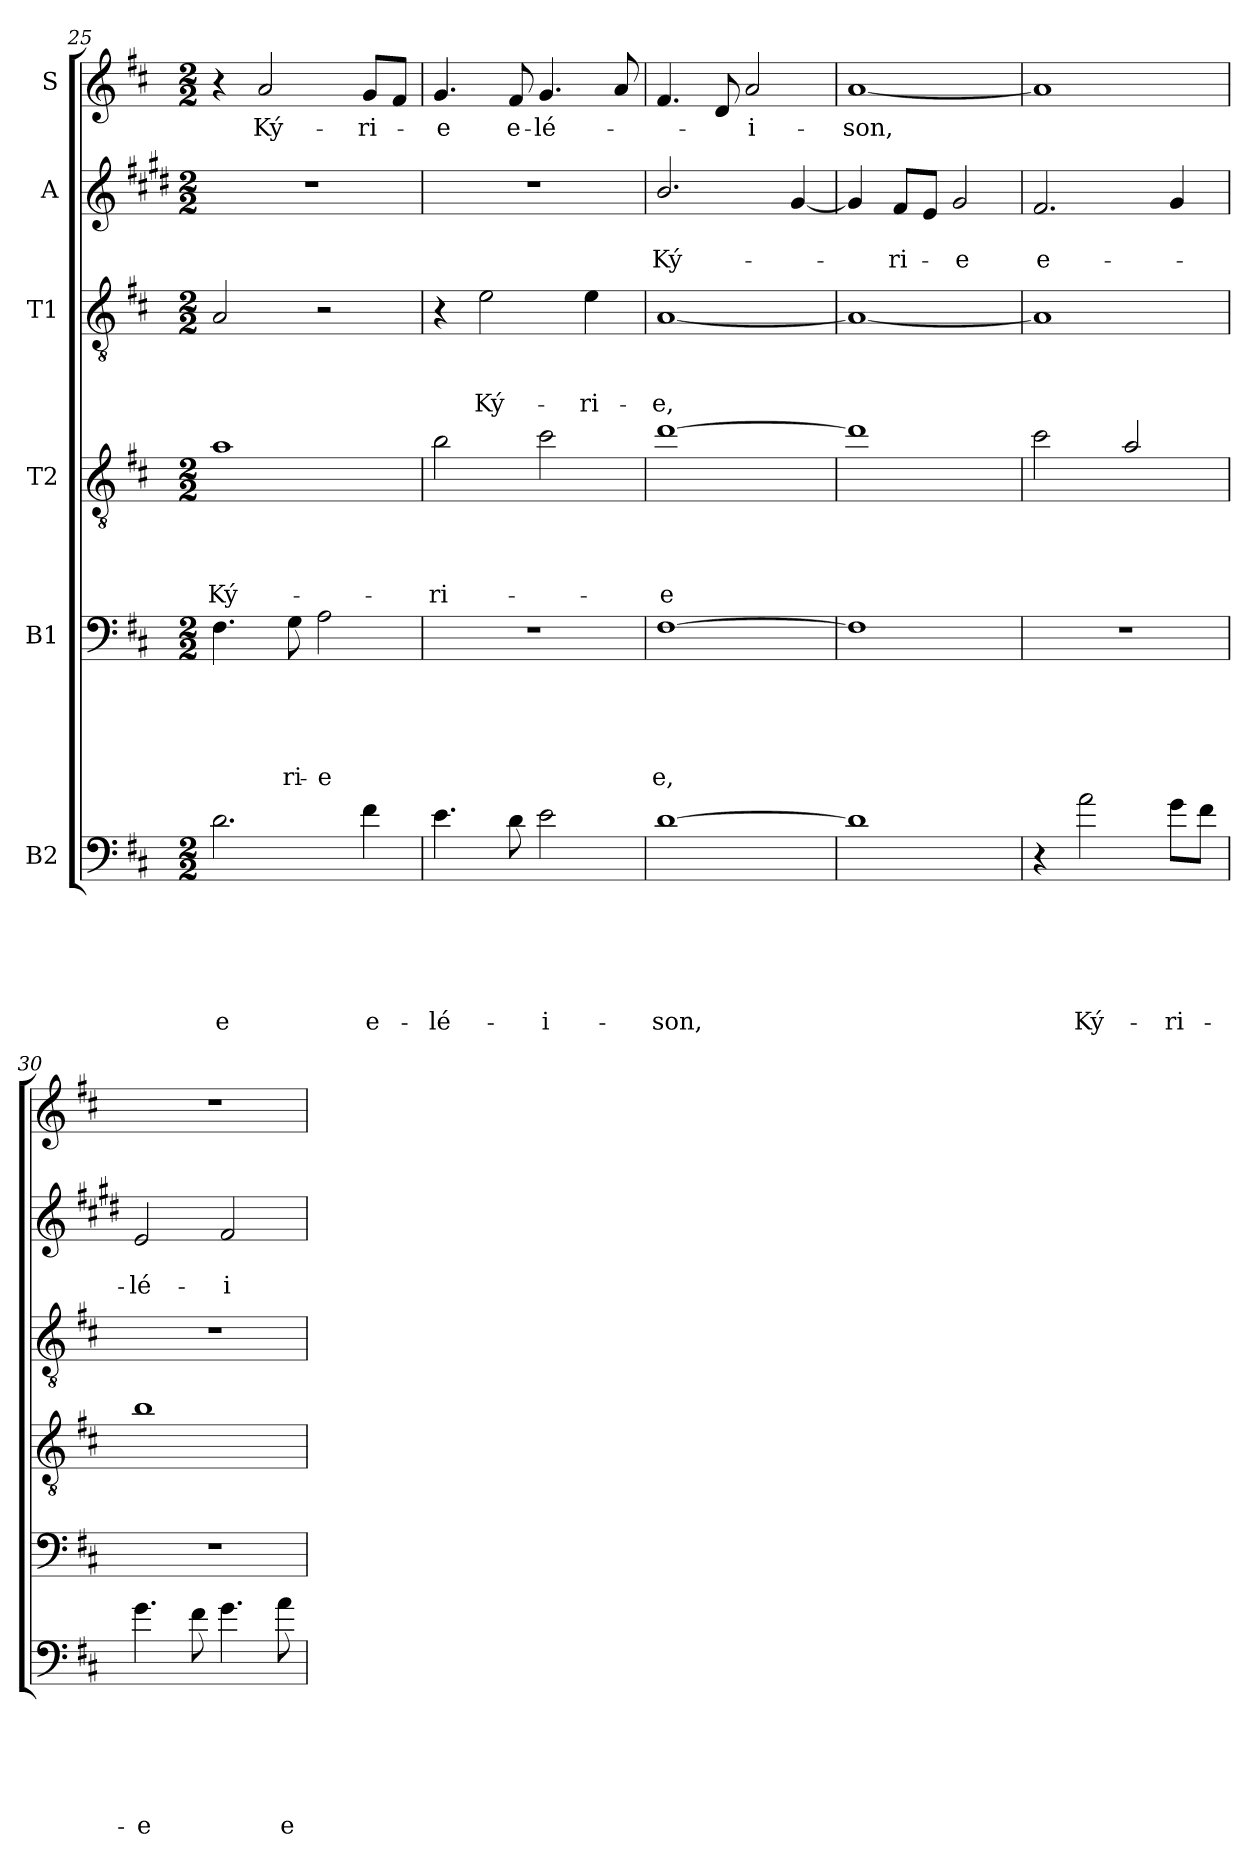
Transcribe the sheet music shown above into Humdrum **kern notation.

**kern	**text	**text	**text	**text	**text	**text	**kern	**text	**text	**text	**text	**text	**kern	**text	**text	**text	**text	**kern	**text	**text	**text	**kern	**text	**text	**kern	**text
*part6	*part6	*part6	*part6	*part6	*part6	*part6	*part5	*part5	*part5	*part5	*part5	*part5	*part4	*part4	*part4	*part4	*part4	*part3	*part3	*part3	*part3	*part2	*part2	*part2	*part1	*part1
*staff6	*staff6	*staff6	*staff6	*staff6	*staff6	*staff6	*staff5	*staff5	*staff5	*staff5	*staff5	*staff5	*staff4	*staff4	*staff4	*staff4	*staff4	*staff3	*staff3	*staff3	*staff3	*staff2	*staff2	*staff2	*staff1	*staff1
*I"B2	*	*	*	*	*	*	*I"B1	*	*	*	*	*	*I"T2	*	*	*	*	*I"T1	*	*	*	*I"A	*	*	*I"S	*
*clefF4	*	*	*	*	*	*	*clefF4	*	*	*	*	*	*clefGv2	*	*	*	*	*clefGv2	*	*	*	*clefG2	*	*	*clefG2	*
*ITrd7c12	*	*	*	*	*	*	*	*	*	*	*	*	*ITrd8c14	*	*	*	*	*	*	*	*	*ITrd1c2	*	*	*	*
*k[f#c#]	*	*	*	*	*	*	*k[f#c#]	*	*	*	*	*	*k[f#c#]	*	*	*	*	*k[f#c#]	*	*	*	*k[f#c#]	*	*	*k[f#c#]	*
*D:	*	*	*	*	*	*	*D:	*	*	*	*	*	*D:	*	*	*	*	*D:	*	*	*	*D:	*	*	*D:	*
*M2/2	*	*	*	*	*	*	*M2/2	*	*	*	*	*	*M2/2	*	*	*	*	*M2/2	*	*	*	*M2/2	*	*	*M2/2	*
=25	=25	=25	=25	=25	=25	=25	=25	=25	=25	=25	=25	=25	=25	=25	=25	=25	=25	=25	=25	=25	=25	=25	=25	=25	=25	=25
!	!	!	!	!	!	!LO:LY:b	!	!	!	!	!	!	!	!	!	!	!LO:LY:b	!	!	!	!	!	!	!	!	!
2.D\	.	.	.	.	.	-e	4.F#\	.	.	.	.	.	1A	.	.	.	Ký-	2A/	.	.	.	1r	.	.	4r	.
!	!	!	!	!	!	!	!	!	!	!	!	!	!	!	!	!	!	!	!	!	!	!	!	!	!	!LO:LY:b
.	.	.	.	.	.	.	.	.	.	.	.	.	.	.	.	.	.	.	.	.	.	.	.	.	2a/	Ký-
!	!	!	!	!	!	!	!	!	!	!	!	!LO:LY:b	!	!	!	!	!	!	!	!	!	!	!	!	!	!
.	.	.	.	.	.	.	8G\	.	.	.	.	-ri-	.	.	.	.	.	.	.	.	.	.	.	.	.	.
!	!	!	!	!	!	!	!	!	!	!	!	!LO:LY:b	!	!	!	!	!	!	!	!	!	!	!	!	!	!
.	.	.	.	.	.	.	2A\	.	.	.	.	-e	.	.	.	.	.	2r	.	.	.	.	.	.	.	.
!	!	!	!	!	!	!LO:LY:b	!	!	!	!	!	!	!	!	!	!	!	!	!	!	!	!	!	!	!	!LO:LY:b
4F#\	.	.	.	.	.	e-	.	.	.	.	.	.	.	.	.	.	.	.	.	.	.	.	.	.	8g/L	-ri-
.	.	.	.	.	.	.	.	.	.	.	.	.	.	.	.	.	.	.	.	.	.	.	.	.	8f#/J	.
=26	=26	=26	=26	=26	=26	=26	=26	=26	=26	=26	=26	=26	=26	=26	=26	=26	=26	=26	=26	=26	=26	=26	=26	=26	=26	=26
!	!	!	!	!	!	!LO:LY:b	!	!	!	!	!	!	!	!	!	!	!LO:LY:b	!	!	!	!	!	!	!	!	!LO:LY:b
4.E\	.	.	.	.	.	-lé-	1r	.	.	.	.	.	2B\	.	.	.	-ri-	4r	.	.	.	1r	.	.	4.g/	-e
!	!	!	!	!	!	!	!	!	!	!	!	!	!	!	!	!	!	!	!	!	!LO:LY:b	!	!	!	!	!
.	.	.	.	.	.	.	.	.	.	.	.	.	.	.	.	.	.	2e\	.	.	Ký-	.	.	.	.	.
!	!	!	!	!	!	!	!	!	!	!	!	!	!	!	!	!	!	!	!	!	!	!	!	!	!	!LO:LY:b
8D\	.	.	.	.	.	.	.	.	.	.	.	.	.	.	.	.	.	.	.	.	.	.	.	.	8f#/	e-
!	!	!	!	!	!	!LO:LY:b	!	!	!	!	!	!	!	!	!	!	!	!	!	!	!	!	!	!	!	!LO:LY:b
2E\	.	.	.	.	.	-i-	.	.	.	.	.	.	2c#\	.	.	.	.	.	.	.	.	.	.	.	4.g/	-lé-
!	!	!	!	!	!	!	!	!	!	!	!	!	!	!	!	!	!	!	!	!	!LO:LY:b	!	!	!	!	!
.	.	.	.	.	.	.	.	.	.	.	.	.	.	.	.	.	.	4e\	.	.	-ri-	.	.	.	.	.
.	.	.	.	.	.	.	.	.	.	.	.	.	.	.	.	.	.	.	.	.	.	.	.	.	8a/	.
=27	=27	=27	=27	=27	=27	=27	=27	=27	=27	=27	=27	=27	=27	=27	=27	=27	=27	=27	=27	=27	=27	=27	=27	=27	=27	=27
!	!	!	!	!	!	!LO:LY:b	!	!	!	!	!	!LO:LY:b	!	!	!	!	!LO:LY:b	!	!	!	!LO:LY:b	!	!	!LO:LY:b	!	!
[1D	.	.	.	.	.	-son,	[1F#	.	.	.	.	e,	[1d	.	.	.	-e	[1A	.	.	-e,	2.a/	.	Ký-	4.f#/	.
.	.	.	.	.	.	.	.	.	.	.	.	.	.	.	.	.	.	.	.	.	.	.	.	.	8d/	.
!	!	!	!	!	!	!	!	!	!	!	!	!	!	!	!	!	!	!	!	!	!	!	!	!	!	!LO:LY:b
.	.	.	.	.	.	.	.	.	.	.	.	.	.	.	.	.	.	.	.	.	.	.	.	.	2a/	-i-
.	.	.	.	.	.	.	.	.	.	.	.	.	.	.	.	.	.	.	.	.	.	[4f#/	.	.	.	.
=28	=28	=28	=28	=28	=28	=28	=28	=28	=28	=28	=28	=28	=28	=28	=28	=28	=28	=28	=28	=28	=28	=28	=28	=28	=28	=28
!	!	!	!	!	!	!	!	!	!	!	!	!	!	!	!	!	!	!	!	!	!	!	!	!	!	!LO:LY:b
1D]	.	.	.	.	.	.	1F#]	.	.	.	.	.	1d]	.	.	.	.	1A_	.	.	.	4f#/]	.	.	[1a	-son,
!	!	!	!	!	!	!	!	!	!	!	!	!	!	!	!	!	!	!	!	!	!	!	!	!LO:LY:b	!	!
.	.	.	.	.	.	.	.	.	.	.	.	.	.	.	.	.	.	.	.	.	.	8e/L	.	-ri-	.	.
.	.	.	.	.	.	.	.	.	.	.	.	.	.	.	.	.	.	.	.	.	.	8d/J	.	.	.	.
!	!	!	!	!	!	!	!	!	!	!	!	!	!	!	!	!	!	!	!	!	!	!	!	!LO:LY:b	!	!
.	.	.	.	.	.	.	.	.	.	.	.	.	.	.	.	.	.	.	.	.	.	2f#/	.	-e	.	.
!!LO:PB:g=z
=29	=29	=29	=29	=29	=29	=29	=29	=29	=29	=29	=29	=29	=29	=29	=29	=29	=29	=29	=29	=29	=29	=29	=29	=29	=29	=29
!	!	!	!	!	!	!	!	!	!	!	!	!	!	!	!	!	!	!	!	!	!	!	!	!LO:LY:b	!	!
4r	.	.	.	.	.	.	1r	.	.	.	.	.	2c#\	.	.	.	.	1A]	.	.	.	2.e/	.	e-	1a]	.
!	!	!	!	!	!	!LO:LY:b	!	!	!	!	!	!	!	!	!	!	!	!	!	!	!	!	!	!	!	!
2A\	.	.	.	.	.	Ký-	.	.	.	.	.	.	.	.	.	.	.	.	.	.	.	.	.	.	.	.
.	.	.	.	.	.	.	.	.	.	.	.	.	2A/	.	.	.	.	.	.	.	.	.	.	.	.	.
!	!	!	!	!	!	!LO:LY:b	!	!	!	!	!	!	!	!	!	!	!	!	!	!	!	!	!	!	!	!
8G\L	.	.	.	.	.	-ri-	.	.	.	.	.	.	.	.	.	.	.	.	.	.	.	4f#/	.	.	.	.
8F#\J	.	.	.	.	.	.	.	.	.	.	.	.	.	.	.	.	.	.	.	.	.	.	.	.	.	.
=30	=30	=30	=30	=30	=30	=30	=30	=30	=30	=30	=30	=30	=30	=30	=30	=30	=30	=30	=30	=30	=30	=30	=30	=30	=30	=30
!	!	!	!	!	!	!LO:LY:b	!	!	!	!	!	!	!	!	!	!	!	!	!	!	!	!	!	!LO:LY:b	!	!
4.G\	.	.	.	.	.	-e	1r	.	.	.	.	.	1B	.	.	.	.	1r	.	.	.	2d/	.	-lé-	1r	.
8F#\	.	.	.	.	.	.	.	.	.	.	.	.	.	.	.	.	.	.	.	.	.	.	.	.	.	.
!	!	!	!	!	!	!	!	!	!	!	!	!	!	!	!	!	!	!	!	!	!	!	!	!LO:LY:b	!	!
4.G\	.	.	.	.	.	.	.	.	.	.	.	.	.	.	.	.	.	.	.	.	.	2e/	.	-i-	.	.
!	!	!	!	!	!	!LO:LY:b	!	!	!	!	!	!	!	!	!	!	!	!	!	!	!	!	!	!	!	!
8A\	.	.	.	.	.	e-	.	.	.	.	.	.	.	.	.	.	.	.	.	.	.	.	.	.	.	.
=	=	=	=	=	=	=	=	=	=	=	=	=	=	=	=	=	=	=	=	=	=	=	=	=	=	=
*-	*-	*-	*-	*-	*-	*-	*-	*-	*-	*-	*-	*-	*-	*-	*-	*-	*-	*-	*-	*-	*-	*-	*-	*-	*-	*-
